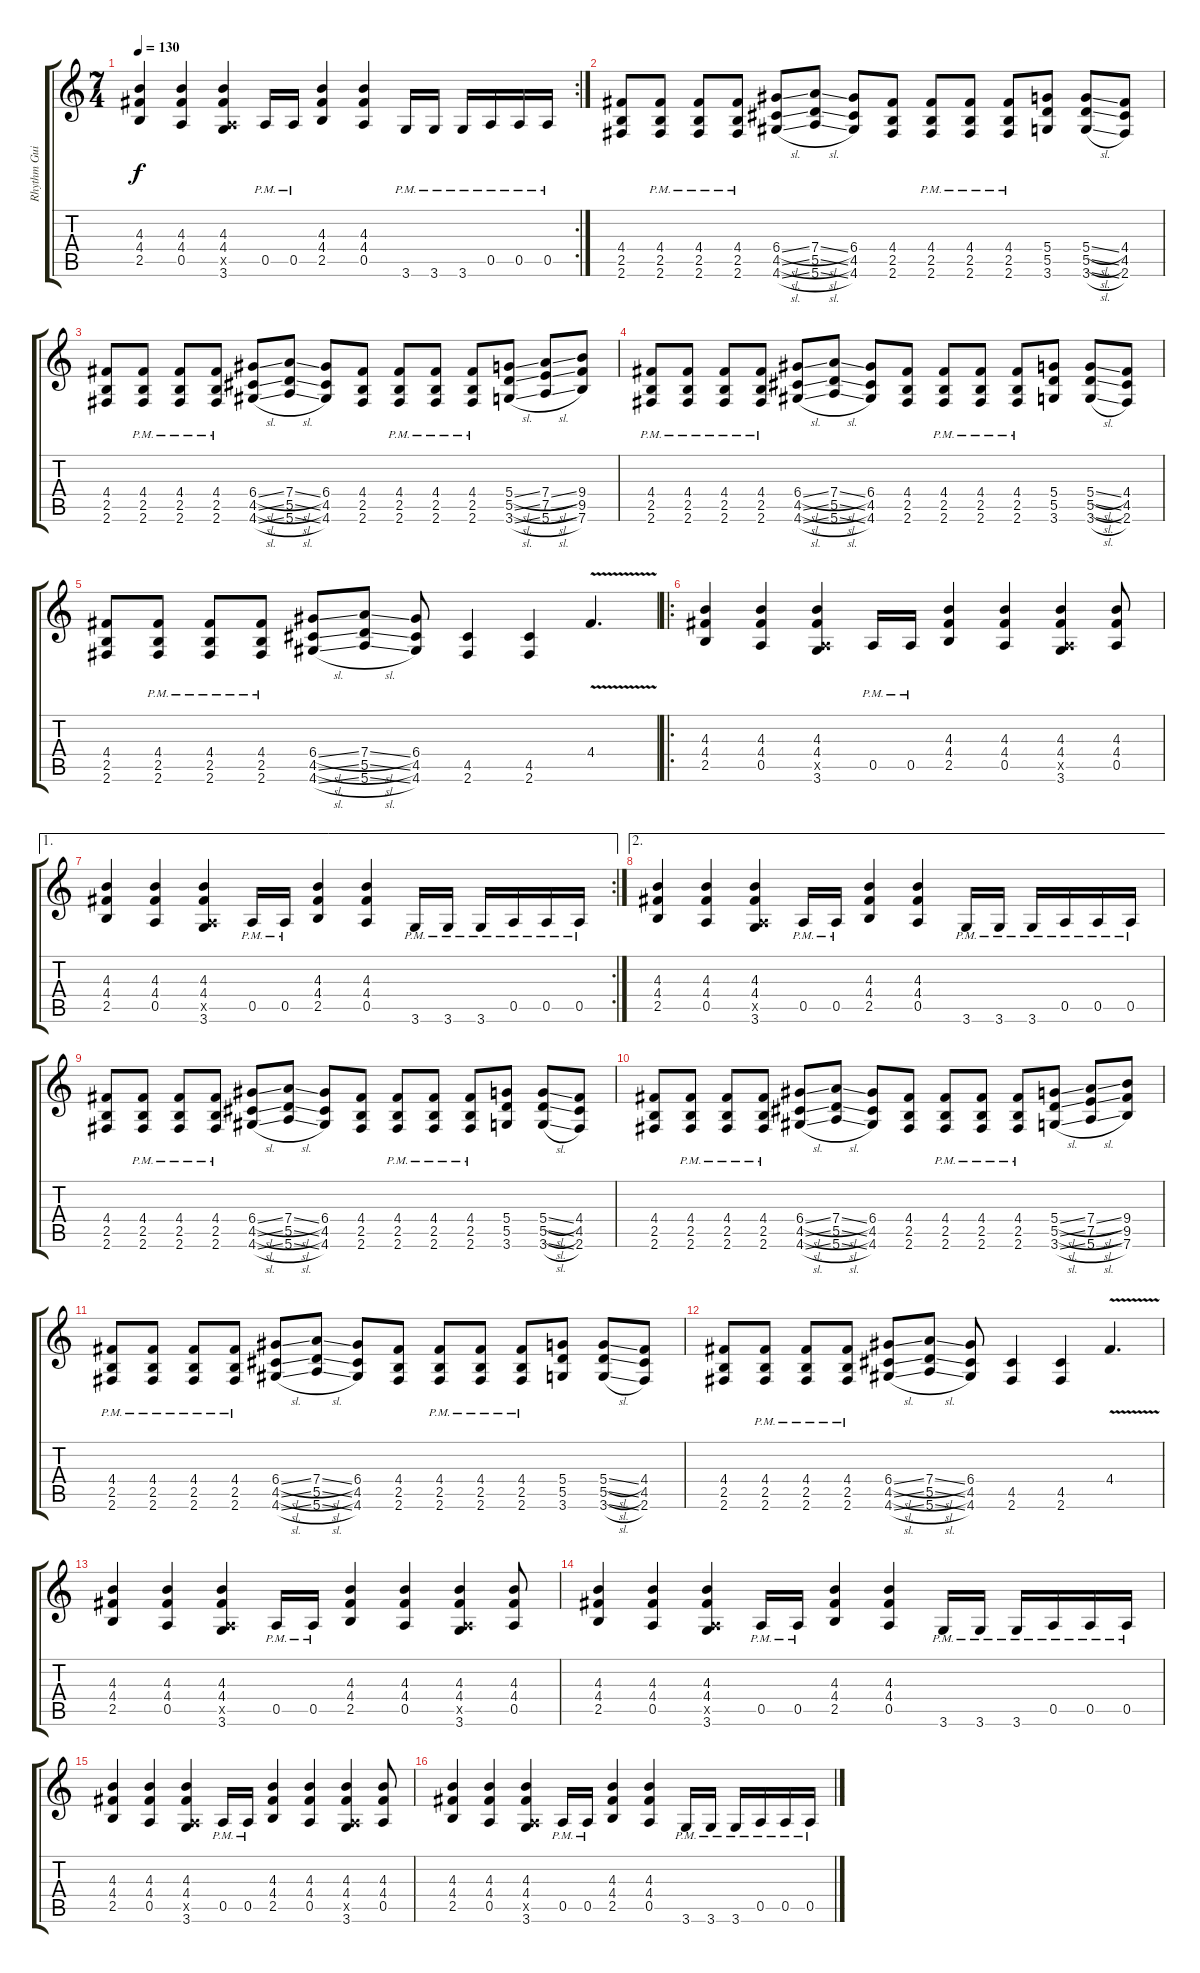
\track ("Rhythm Guitar" "Rhythm Gui") {instrument distortionguitar}
\staff {score tabs}
\tuning (E4 B3 G3 D3 A2 E2) {hide}
\rc 2
\ts (7 4)
\tempo 130
\clef g2
\ks c
(4.3 4.4 2.5).4{dy f} (4.3 4.4 0.5).4 (4.3 4.4 0.5{x} 3.6).4 0.5{pm}.16 0.5{pm}.16 (4.3 4.4 2.5).4 (4.3 4.4 0.5).4 3.6{pm}.16 3.6{pm}.16 3.6{pm}.16 0.5{pm}.16 0.5{pm}.16 0.5{pm}.16 |
(4.4 2.5 2.6).8 (4.4 2.5 2.6{pm}).8 (4.4{pm} 2.5{pm} 2.6{pm}).8 (4.4{pm} 2.5{pm} 2.6{pm}).8 (6.4{sl} 4.5{sl} 4.6{sl}).8 (7.4{sl} 5.5{sl} 5.6{sl}).8 (6.4 4.5 4.6).8 (4.4 2.5 2.6).8 (4.4{pm} 2.5{pm} 2.6{pm}).8 (4.4{pm} 2.5{pm} 2.6{pm}).8 (4.4{pm} 2.5{pm} 2.6{pm}).8 (5.4 5.5 3.6).8 (5.4{sl} 5.5{sl} 3.6{sl}).8 (4.4 4.5 2.6).8 |
(4.4 2.5 2.6).8 (4.4 2.5 2.6{pm}).8 (4.4{pm} 2.5{pm} 2.6{pm}).8 (4.4{pm} 2.5{pm} 2.6{pm}).8 (6.4{sl} 4.5{sl} 4.6{sl}).8 (7.4{sl} 5.5{sl} 5.6{sl}).8 (6.4 4.5 4.6).8 (4.4 2.5 2.6).8 (4.4{pm} 2.5{pm} 2.6{pm}).8 (4.4{pm} 2.5{pm} 2.6{pm}).8 (4.4{pm} 2.5{pm} 2.6{pm}).8 (5.4{sl} 5.5{sl} 3.6{sl}).8 (7.4{sl} 7.5{sl} 5.6{sl}).8 (9.4 9.5 7.6).8 |
(4.4{pm} 2.5{pm} 2.6{pm}).8 (4.4{pm} 2.5{pm} 2.6{pm}).8 (4.4{pm} 2.5{pm} 2.6{pm}).8 (4.4{pm} 2.5{pm} 2.6{pm}).8 (6.4{sl} 4.5{sl} 4.6{sl}).8 (7.4{sl} 5.5{sl} 5.6{sl}).8 (6.4 4.5 4.6).8 (4.4 2.5 2.6).8 (4.4{pm} 2.5{pm} 2.6{pm}).8 (4.4{pm} 2.5{pm} 2.6{pm}).8 (4.4{pm} 2.5{pm} 2.6{pm}).8 (5.4 5.5 3.6).8 (5.4{sl} 5.5{sl} 3.6{sl}).8 (4.4 4.5 2.6).8 |
(4.4 2.5 2.6).8 (4.4{pm} 2.5{pm} 2.6{pm}).8 (4.4{pm} 2.5{pm} 2.6{pm}).8 (4.4{pm} 2.5{pm} 2.6{pm}).8 (6.4{sl} 4.5{sl} 4.6{sl}).8 (7.4{sl} 5.5{sl} 5.6{sl}).8 (6.4 4.5 4.6).8 (4.5 2.6).4 (4.5 2.6).4 4.4{v}.4{d} |
\ro
(4.3 4.4 2.5).4 (4.3 4.4 0.5).4 (4.3 4.4 0.5{x} 3.6).4 0.5{pm}.16 0.5{pm}.16 (4.3 4.4 2.5).4 (4.3 4.4 0.5).4 (4.3 4.4 0.5{x} 3.6).4 (4.3 4.4 0.5).8 |
\ae 1
\rc 2
(4.3 4.4 2.5).4 (4.3 4.4 0.5).4 (4.3 4.4 0.5{x} 3.6).4 0.5{pm}.16 0.5{pm}.16 (4.3 4.4 2.5).4 (4.3 4.4 0.5).4 3.6{pm}.16 3.6{pm}.16 3.6{pm}.16 0.5{pm}.16 0.5{pm}.16 0.5{pm}.16 |
\ae 2
(4.3 4.4 2.5).4 (4.3 4.4 0.5).4 (4.3 4.4 0.5{x} 3.6).4 0.5{pm}.16 0.5{pm}.16 (4.3 4.4 2.5).4 (4.3 4.4 0.5).4 3.6{pm}.16 3.6{pm}.16 3.6{pm}.16 0.5{pm}.16 0.5{pm}.16 0.5{pm}.16 |
(4.4 2.5 2.6).8 (4.4 2.5 2.6{pm}).8 (4.4{pm} 2.5{pm} 2.6{pm}).8 (4.4{pm} 2.5{pm} 2.6{pm}).8 (6.4{sl} 4.5{sl} 4.6{sl}).8 (7.4{sl} 5.5{sl} 5.6{sl}).8 (6.4 4.5 4.6).8 (4.4 2.5 2.6).8 (4.4{pm} 2.5{pm} 2.6{pm}).8 (4.4{pm} 2.5{pm} 2.6{pm}).8 (4.4{pm} 2.5{pm} 2.6{pm}).8 (5.4 5.5 3.6).8 (5.4{sl} 5.5{sl} 3.6{sl}).8 (4.4 4.5 2.6).8 |
(4.4 2.5 2.6).8 (4.4 2.5 2.6{pm}).8 (4.4{pm} 2.5{pm} 2.6{pm}).8 (4.4{pm} 2.5{pm} 2.6{pm}).8 (6.4{sl} 4.5{sl} 4.6{sl}).8 (7.4{sl} 5.5{sl} 5.6{sl}).8 (6.4 4.5 4.6).8 (4.4 2.5 2.6).8 (4.4{pm} 2.5{pm} 2.6{pm}).8 (4.4{pm} 2.5{pm} 2.6{pm}).8 (4.4{pm} 2.5{pm} 2.6{pm}).8 (5.4{sl} 5.5{sl} 3.6{sl}).8 (7.4{sl} 7.5{sl} 5.6{sl}).8 (9.4 9.5 7.6).8 |
(4.4{pm} 2.5{pm} 2.6{pm}).8 (4.4{pm} 2.5{pm} 2.6{pm}).8 (4.4{pm} 2.5{pm} 2.6{pm}).8 (4.4{pm} 2.5{pm} 2.6{pm}).8 (6.4{sl} 4.5{sl} 4.6{sl}).8 (7.4{sl} 5.5{sl} 5.6{sl}).8 (6.4 4.5 4.6).8 (4.4 2.5 2.6).8 (4.4{pm} 2.5{pm} 2.6{pm}).8 (4.4{pm} 2.5{pm} 2.6{pm}).8 (4.4{pm} 2.5{pm} 2.6{pm}).8 (5.4 5.5 3.6).8 (5.4{sl} 5.5{sl} 3.6{sl}).8 (4.4 4.5 2.6).8 |
(4.4 2.5 2.6).8 (4.4{pm} 2.5{pm} 2.6{pm}).8 (4.4{pm} 2.5{pm} 2.6{pm}).8 (4.4{pm} 2.5{pm} 2.6{pm}).8 (6.4{sl} 4.5{sl} 4.6{sl}).8 (7.4{sl} 5.5{sl} 5.6{sl}).8 (6.4 4.5 4.6).8 (4.5 2.6).4 (4.5 2.6).4 4.4{v}.4{d} |
(4.3 4.4 2.5).4 (4.3 4.4 0.5).4 (4.3 4.4 0.5{x} 3.6).4 0.5{pm}.16 0.5{pm}.16 (4.3 4.4 2.5).4 (4.3 4.4 0.5).4 (4.3 4.4 0.5{x} 3.6).4 (4.3 4.4 0.5).8 |
(4.3 4.4 2.5).4 (4.3 4.4 0.5).4 (4.3 4.4 0.5{x} 3.6).4 0.5{pm}.16 0.5{pm}.16 (4.3 4.4 2.5).4 (4.3 4.4 0.5).4 3.6{pm}.16 3.6{pm}.16 3.6{pm}.16 0.5{pm}.16 0.5{pm}.16 0.5{pm}.16 |
(4.3 4.4 2.5).4 (4.3 4.4 0.5).4 (4.3 4.4 0.5{x} 3.6).4 0.5{pm}.16 0.5{pm}.16 (4.3 4.4 2.5).4 (4.3 4.4 0.5).4 (4.3 4.4 0.5{x} 3.6).4 (4.3 4.4 0.5).8 |
(4.3 4.4 2.5).4 (4.3 4.4 0.5).4 (4.3 4.4 0.5{x} 3.6).4 0.5{pm}.16 0.5{pm}.16 (4.3 4.4 2.5).4 (4.3 4.4 0.5).4 3.6{pm}.16 3.6{pm}.16 3.6{pm}.16 0.5{pm}.16 0.5{pm}.16 0.5{pm}.16
